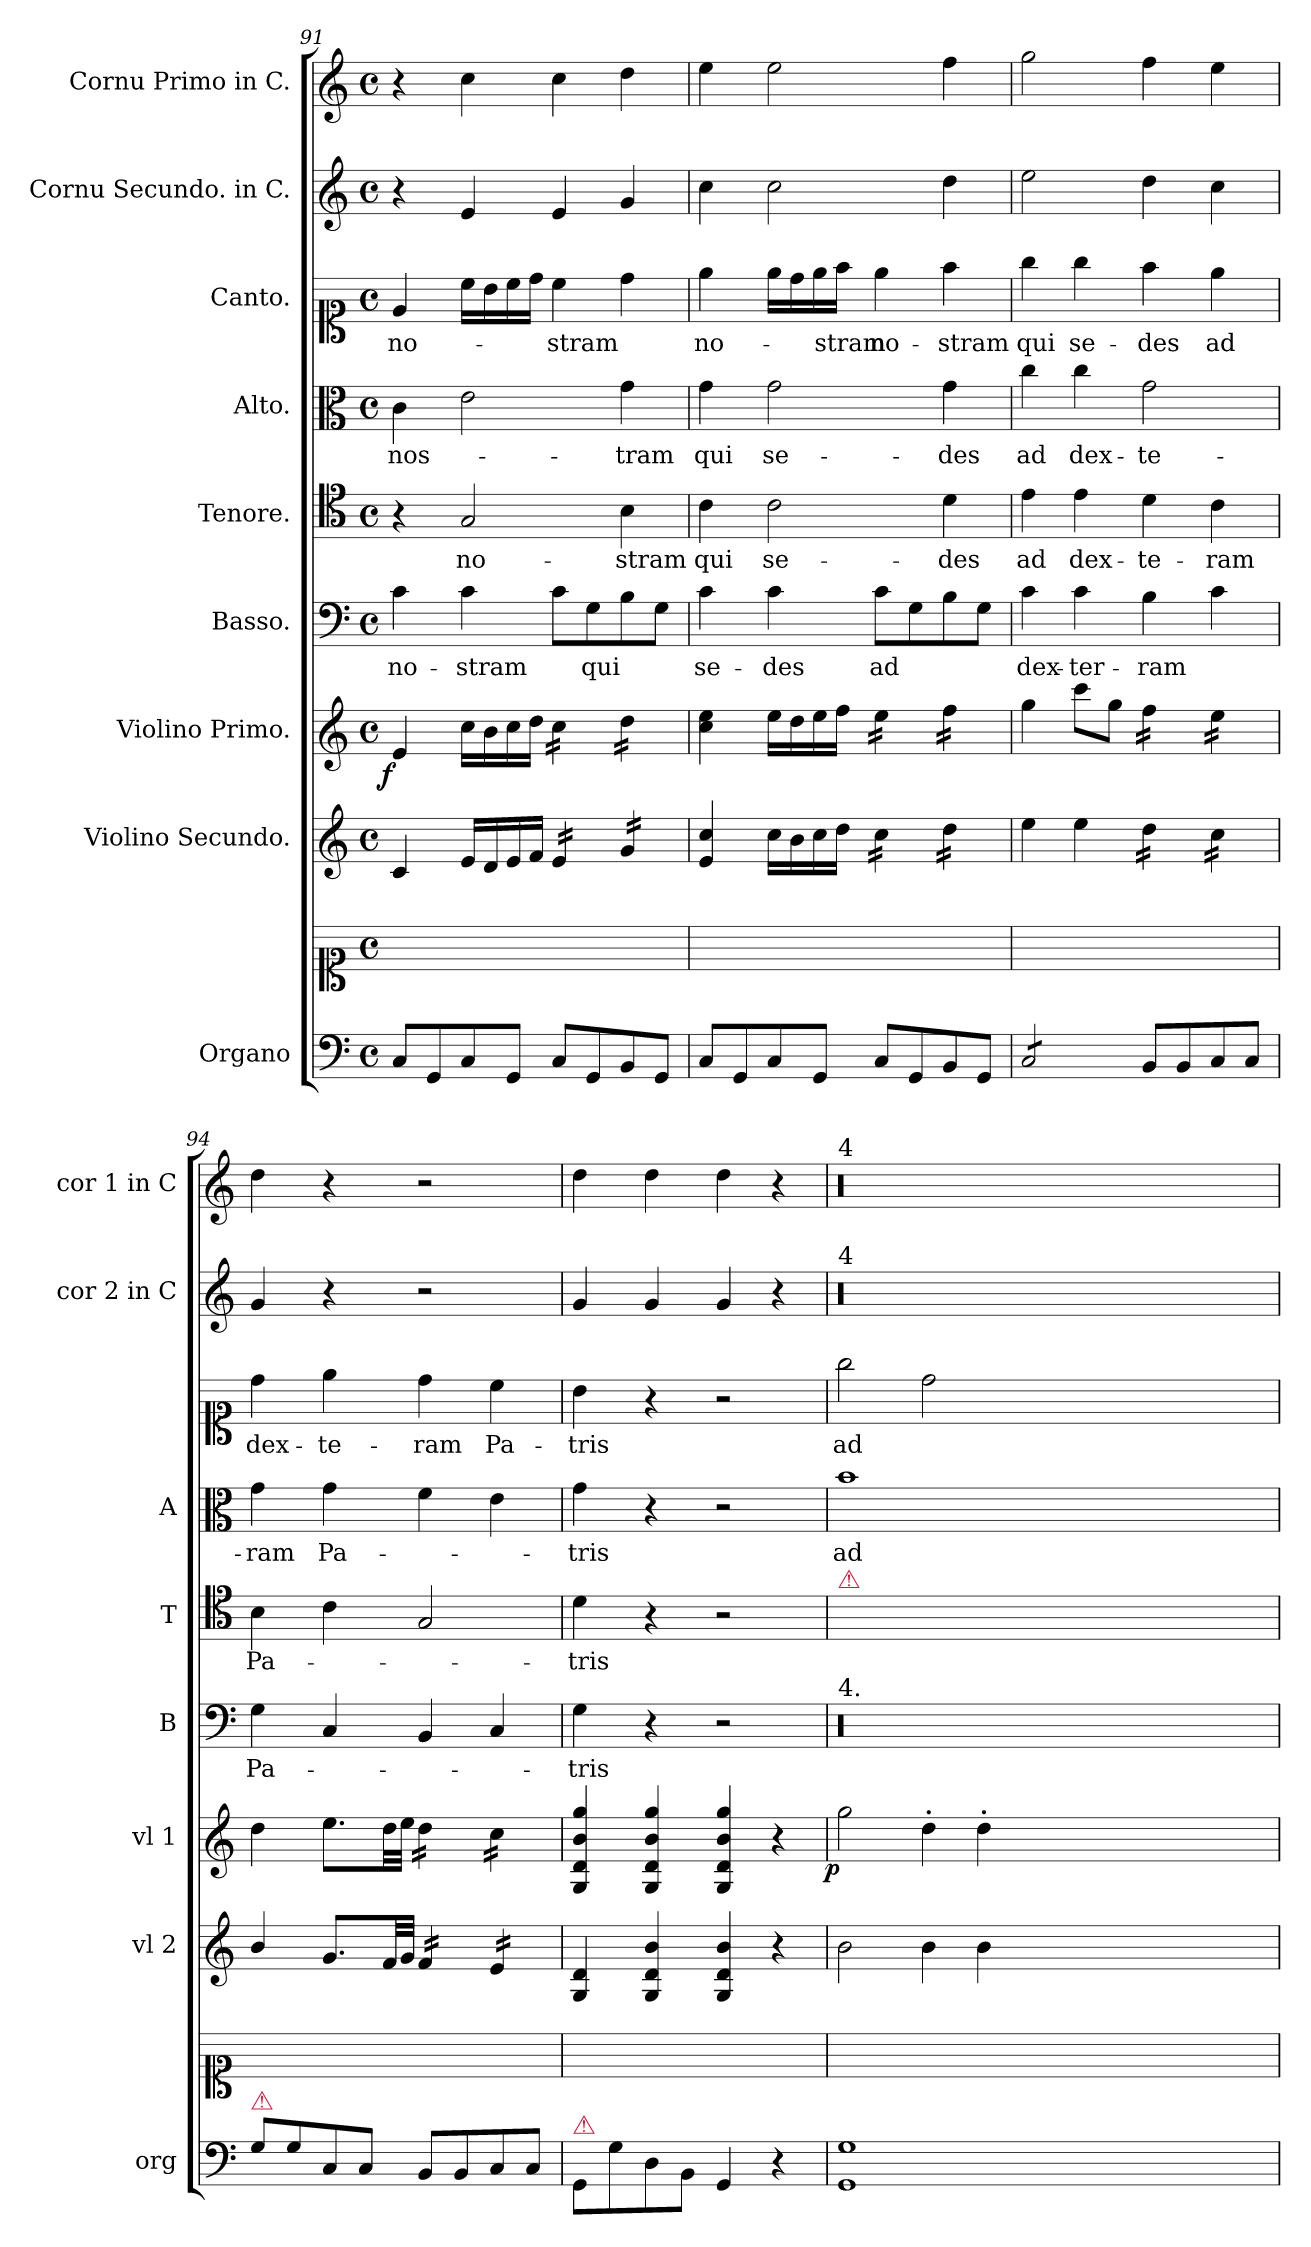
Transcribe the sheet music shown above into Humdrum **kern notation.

**kern	**kern	**kern	**kern	**dynam	**kern	**text	**kern	**text	**kern	**text	**kern	**text	**kern	**kern
*part9	*part9	*part8	*part7	*part7	*part6	*part6	*part5	*part5	*part4	*part4	*part3	*part3	*part2	*part1
*staff10	*staff9	*staff8	*staff7	*staff7	*staff6	*staff6	*staff5	*staff5	*staff4	*staff4	*staff3	*staff3	*staff2	*staff1
*I"Organo	*	*I"Violino Secundo.	*I"Violino Primo.	*	*I"Basso.	*	*I"Tenore.	*	*I"Alto.	*	*I"Canto.	*	*I"Cornu Secundo. in C.	*I"Cornu Primo in C.
*I'org	*	*I'vl 2	*I'vl 1	*	*I'B	*	*I'T	*	*I'A	*	*	*	*I'cor 2 in C	*I'cor 1 in C
*clefF4	*clefC1	*clefG2	*clefG2	*	*clefF4	*	*clefC4	*	*clefC3	*	*clefC1	*	*clefG2	*clefG2
*k[]	*k[]	*k[]	*k[]	*	*k[]	*	*k[]	*	*k[]	*	*k[]	*	*k[]	*k[]
*M4/4	*M4/4	*M4/4	*M4/4	*	*M4/4	*	*M4/4	*	*M4/4	*	*M4/4	*	*M4/4	*M4/4
*met(c)	*met(c)	*met(c)	*met(c)	*	*met(c)	*	*met(c)	*	*met(c)	*	*met(c)	*	*met(c)	*met(c)
=91	=91	=91	=91	=91	=91	=91	=91	=91	=91	=91	=91	=91	=91	=91
!	!	!	!	!LO:DY:b:rj	!	!	!	!	!	!	!	!	!	!
8C/L	1ryy	4c/	4e/	f	4c\	no-	4r	.	4c\	nos-	4e/	no-	4r	4r
8GG/	.	.	.	.	.	.	.	.	.	.	.	.	.	.
8C/	.	16e/LL	16cc\LL	.	4c\	-stram	2G/	no-	2e\	.	16cc\LL	.	4e/	4cc\
.	.	16d/	16b\	.	.	.	.	.	.	.	16b\	.	.	.
8GG/J	.	16e/	16cc\	.	.	.	.	.	.	.	16cc\	.	.	.
.	.	16f/JJ	16dd\JJ	.	.	.	.	.	.	.	16dd\JJ	.	.	.
*	*	*tremolo	*	*	*	*	*	*	*	*	*	*	*	*
*	*	*	*tremolo	*	*	*	*	*	*	*	*	*	*	*
8C/L	.	16e/LL	16cc\LL	.	8c\L	.	.	.	.	.	4cc\	-stram	4e/	4cc\
.	.	16e/	16cc\	.	.	.	.	.	.	.	.	.	.	.
8GG/	.	16e/	16cc\	.	8G\	qui	.	.	.	.	.	.	.	.
.	.	16e/JJ	16cc\JJ	.	.	.	.	.	.	.	.	.	.	.
8BB/	.	16g/LL	16dd\LL	.	8B\	.	4B\	-stram	4g\	-tram	4dd\	.	4g/	4dd\
.	.	16g/	16dd\	.	.	.	.	.	.	.	.	.	.	.
8GG/J	.	16g/	16dd\	.	8G\J	.	.	.	.	.	.	.	.	.
.	.	16g/JJ	16dd\JJ	.	.	.	.	.	.	.	.	.	.	.
*	*	*	*Xtremolo	*	*	*	*	*	*	*	*	*	*	*
*	*	*Xtremolo	*	*	*	*	*	*	*	*	*	*	*	*
=92	=92	=92	=92	=92	=92	=92	=92	=92	=92	=92	=92	=92	=92	=92
8C/L	1ryy	4e/ 4cc/	4cc\ 4ee\	.	4c\	se-	4c\	qui	4g\	qui	4ee\	no-	4cc\	4ee\
8GG/	.	.	.	.	.	.	.	.	.	.	.	.	.	.
8C/	.	16cc\LL	16ee\LL	.	4c\	-des	2c\	se-	2g\	se-	16ee\LL	.	2cc\	2ee\
.	.	16b\	16dd\	.	.	.	.	.	.	.	16dd\	.	.	.
8GG/J	.	16cc\	16ee\	.	.	.	.	.	.	.	16ee\	.	.	.
.	.	16dd\JJ	16ff\JJ	.	.	.	.	.	.	.	16ff\JJ	-stram	.	.
*	*	*tremolo	*	*	*	*	*	*	*	*	*	*	*	*
*	*	*	*tremolo	*	*	*	*	*	*	*	*	*	*	*
8C/L	.	16cc\LL	16ee\LL	.	8c\L	ad	.	.	.	.	4ee\	no-	.	.
.	.	16cc\	16ee\	.	.	.	.	.	.	.	.	.	.	.
8GG/	.	16cc\	16ee\	.	8G\	.	.	.	.	.	.	.	.	.
.	.	16cc\JJ	16ee\JJ	.	.	.	.	.	.	.	.	.	.	.
8BB/	.	16dd\LL	16ff\LL	.	8B\	.	4d\	-des	4g\	-des	4ff\	-stram	4dd\	4ff\
.	.	16dd\	16ff\	.	.	.	.	.	.	.	.	.	.	.
8GG/J	.	16dd\	16ff\	.	8G\J	.	.	.	.	.	.	.	.	.
.	.	16dd\JJ	16ff\JJ	.	.	.	.	.	.	.	.	.	.	.
*	*	*	*Xtremolo	*	*	*	*	*	*	*	*	*	*	*
*	*	*Xtremolo	*	*	*	*	*	*	*	*	*	*	*	*
=93	=93	=93	=93	=93	=93	=93	=93	=93	=93	=93	=93	=93	=93	=93
*tremolo	*	*	*	*	*	*	*	*	*	*	*	*	*	*
8C/L	1ryy	4ee\	4gg\	.	4c\	dex-	4e\	ad	4cc\	ad	4gg\	qui	2ee\	2gg\
8C/	.	.	.	.	.	.	.	.	.	.	.	.	.	.
8C/	.	4ee\	8ccc\L	.	4c\	-ter-	4e\	dex-	4cc\	dex-	4gg\	se-	.	.
8C/J	.	.	8gg\J	.	.	.	.	.	.	.	.	.	.	.
*Xtremolo	*	*	*	*	*	*	*	*	*	*	*	*	*	*
*	*	*tremolo	*	*	*	*	*	*	*	*	*	*	*	*
*	*	*	*tremolo	*	*	*	*	*	*	*	*	*	*	*
8BB/L	.	16dd\LL	16ff\LL	.	4B\	-ram	4d\	-te-	2g\	-te-	4ff\	-des	4dd\	4ff\
.	.	16dd\	16ff\	.	.	.	.	.	.	.	.	.	.	.
8BB/	.	16dd\	16ff\	.	.	.	.	.	.	.	.	.	.	.
.	.	16dd\JJ	16ff\JJ	.	.	.	.	.	.	.	.	.	.	.
8C/	.	16cc\LL	16ee\LL	.	4c\	.	4c\	-ram	.	.	4ee\	ad	4cc\	4ee\
.	.	16cc\	16ee\	.	.	.	.	.	.	.	.	.	.	.
8C/J	.	16cc\	16ee\	.	.	.	.	.	.	.	.	.	.	.
.	.	16cc\JJ	16ee\JJ	.	.	.	.	.	.	.	.	.	.	.
*	*	*	*Xtremolo	*	*	*	*	*	*	*	*	*	*	*
*	*	*Xtremolo	*	*	*	*	*	*	*	*	*	*	*	*
=94	=94	=94	=94	=94	=94	=94	=94	=94	=94	=94	=94	=94	=94	=94
!LO:TX:a:color=crimson:t=⚠	!	!	!	!	!	!	!	!	!	!	!	!	!	!
8G\L	1ryy	4b/	4dd\	.	4G\	Pa-	4B\	Pa-	4g\	-ram	4dd\	dex-	4g/	4dd\
8G\	.	.	.	.	.	.	.	.	.	.	.	.	.	.
8C/	.	8.g/L	8.ee\L	.	4C/	.	4c\	.	4g\	Pa-	4ee\	-te-	4r	4r
8C/J	.	.	.	.	.	.	.	.	.	.	.	.	.	.
.	.	32f/LL	32dd\LL	.	.	.	.	.	.	.	.	.	.	.
.	.	32g/JJJ	32ee\JJJ	.	.	.	.	.	.	.	.	.	.	.
*	*	*tremolo	*	*	*	*	*	*	*	*	*	*	*	*
*	*	*	*tremolo	*	*	*	*	*	*	*	*	*	*	*
8BB/L	.	16f/LL	16dd\LL	.	4BB/	.	2G/	.	4f\	.	4dd\	-ram	2r	2r
.	.	16f/	16dd\	.	.	.	.	.	.	.	.	.	.	.
8BB/	.	16f/	16dd\	.	.	.	.	.	.	.	.	.	.	.
.	.	16f/JJ	16dd\JJ	.	.	.	.	.	.	.	.	.	.	.
8C/	.	16e/LL	16cc\LL	.	4C/	.	.	.	4e\	.	4cc\	Pa-	.	.
.	.	16e/	16cc\	.	.	.	.	.	.	.	.	.	.	.
8C/J	.	16e/	16cc\	.	.	.	.	.	.	.	.	.	.	.
.	.	16e/JJ	16cc\JJ	.	.	.	.	.	.	.	.	.	.	.
*	*	*	*Xtremolo	*	*	*	*	*	*	*	*	*	*	*
*	*	*Xtremolo	*	*	*	*	*	*	*	*	*	*	*	*
=95	=95	=95	=95	=95	=95	=95	=95	=95	=95	=95	=95	=95	=95	=95
!LO:TX:a:color=crimson:t=⚠	!	!	!	!	!	!	!	!	!	!	!	!	!	!
8GG/L	1ryy	4G/ 4d/	4G/ 4d/ 4b/ 4gg/	.	4G\	-tris	4d\	-tris	4g\	-tris	4b\	-tris	4g/	4dd\
8G\	.	.	.	.	.	.	.	.	.	.	.	.	.	.
8D\	.	4G/ 4d/ 4b/	4G/ 4d/ 4b/ 4gg/	.	4r	.	4r	.	4r	.	4r	.	4g/	4dd\
8BB\J	.	.	.	.	.	.	.	.	.	.	.	.	.	.
4GG/	.	4G/ 4d/ 4b/	4G/ 4d/ 4b/ 4gg/	.	2r	.	2r	.	2r	.	2r	.	4g/	4dd\
4r	.	4r	4r	.	.	.	.	.	.	.	.	.	4r	4r
=96	=96	=96	=96	=96	=96	=96	=96	=96	=96	=96	=96	=96	=96	=96
!	!	!	!	!	!	!	!	!	!	!	!	!	!	!LO:TX:a:t=4
!	!	!	!	!	!	!	!	!	!	!	!	!	!LO:TX:a:t=4	!
!	!	!	!	!	!	!	!LO:TX:a:color=crimson:t=⚠	!	!	!	!	!	!	!
!	!	!	!	!	!LO:TX:a:t=4.	!	!	!	!	!	!	!	!	!
!	!	!	!	!LO:DY:b:rj	!	!	!	!	!	!	!	!	!	!
1GG 1G	1ryy	2b\	2gg\	p	00r	.	00ryy	.	1b	ad	2gg\	ad	00r	00r
.	.	4b\	4dd'>\	.	.	.	.	.	.	.	2dd\	.	.	.
.	.	4b\	4dd'>\	.	.	.	.	.	.	.	.	.	.	.
0.ryy	0.ryy	0.ryy	0.ryy	.	.	.	.	.	0.ryy	.	0.ryy	.	.	.
=	=	=	=	=	=	=	=	=	=	=	=	=	=	=
*-	*-	*-	*-	*-	*-	*-	*-	*-	*-	*-	*-	*-	*-	*-
